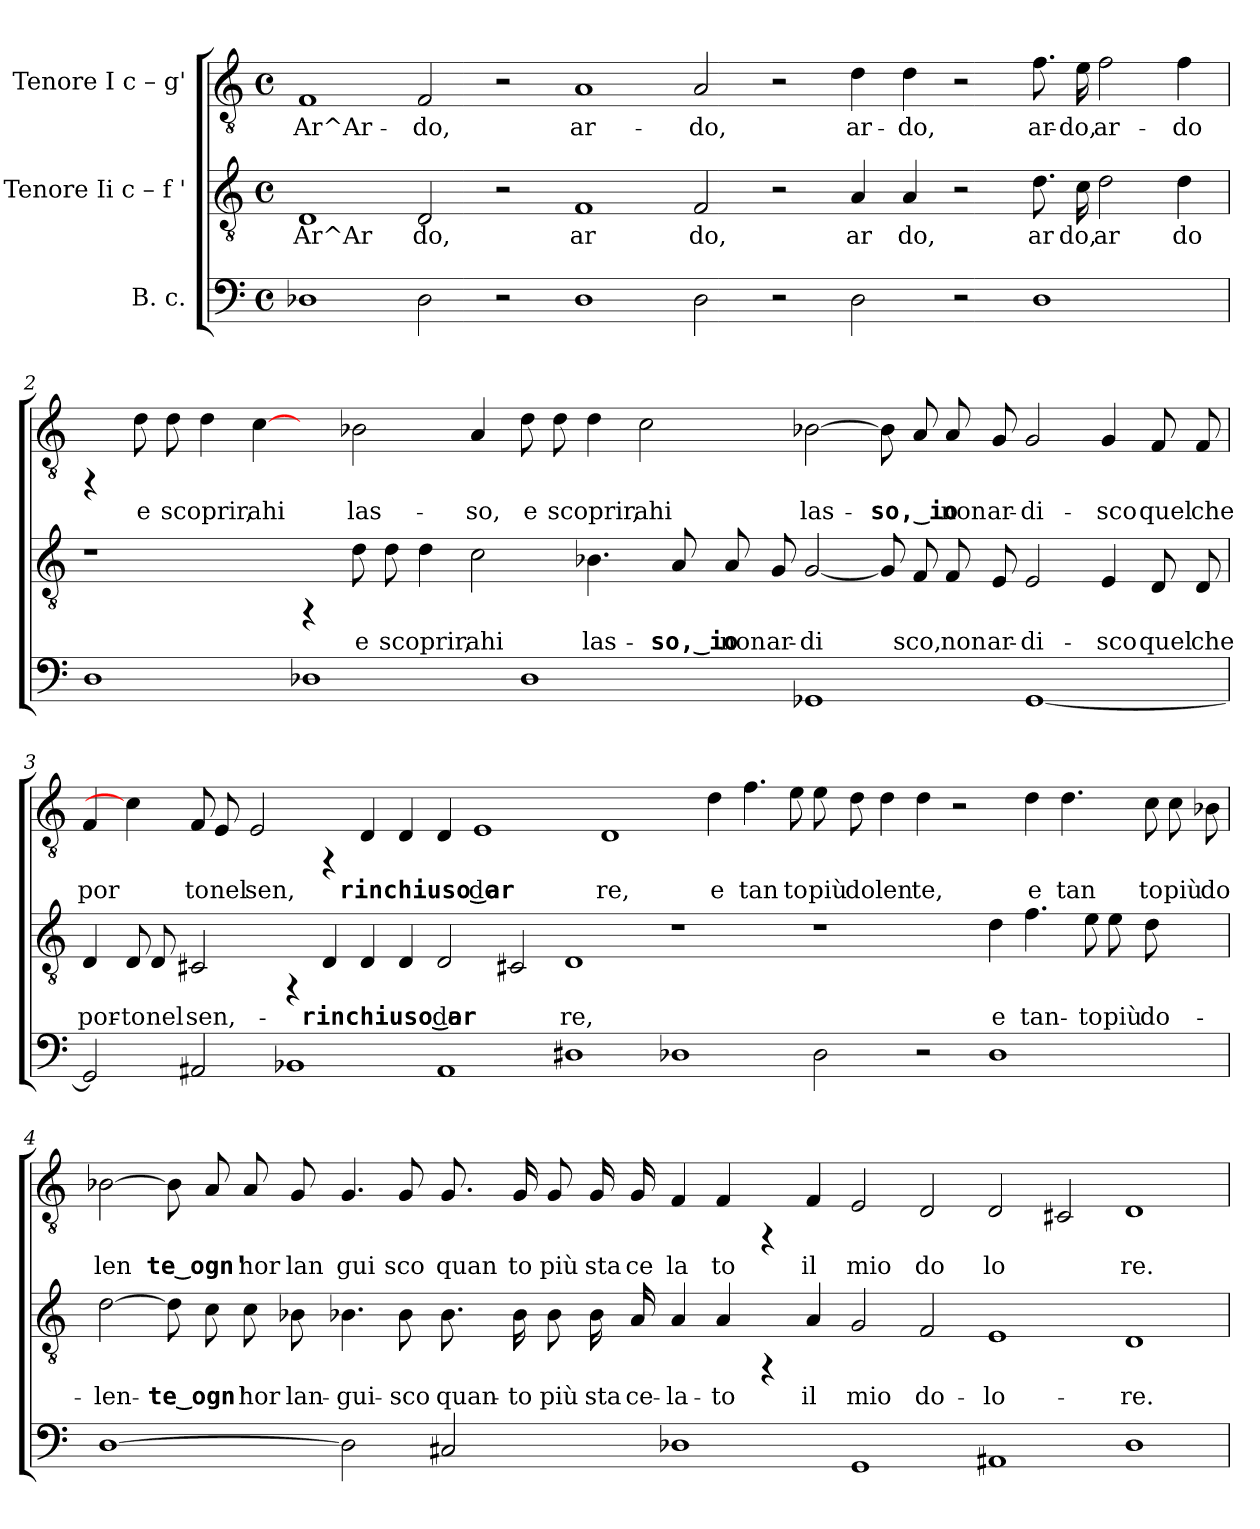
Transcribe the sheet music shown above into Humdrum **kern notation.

**kern	**kern	**text	**kern	**text
*part3	*part2	*part2	*part1	*part1
*staff3	*staff2	*staff2	*staff1	*staff1
*I"B. c.	*I"Tenore Ii  c – f '	*	*I"Tenore I  c – g'	*
!!LO:PB:g=z
*stria5	*stria5	*	*stria5	*
*clefF4	*clefGv2	*	*clefGv2	*
*k[]	*k[]	*	*k[]	*
*C:	*C:	*	*C:	*
*M4/4	*M4/4	*	*M4/4	*
*met(c)	*met(c)	*	*met(c)	*
=1	=1	=1	=1	=1
!	!	!LO:LY:b:rj	!	!LO:LY:b:rj
1D-	1D	Ar^Ar	1F	Ar^Ar-
!	!	!LO:LY:b:rj	!	!LO:LY:b:rj
2D-\	2D/	do,	2F/	-do,
2r	2r	.	2r	.
!	!	!LO:LY:b:rj	!	!LO:LY:b:rj
1D-	1F	ar	1A	ar-
!	!	!LO:LY:b:rj	!	!LO:LY:b:rj
2D-\	2F/	do,	2A/	-do,
2r	2r	.	2r	.
!	!	!LO:LY:b:rj	!	!LO:LY:b:rj
2D-\	4A/	ar	4d\	ar-
!	!	!LO:LY:b:rj	!	!LO:LY:b:rj
.	4A/	do,	4d\	-do,
2r	2r	.	2r	.
!	!	!LO:LY:b:rj	!	!LO:LY:b:rj
1D-	8.d\	ar	8.f\	ar-
!	!	!LO:LY:b:rj	!	!LO:LY:b:rj
.	16c\	do,	16e\	-do,
!	!	!LO:LY:b:rj	!	!LO:LY:b:rj
.	2d\	ar	2f\	ar-
!	!	!LO:LY:b:rj	!	!LO:LY:b:rj
.	4d\	do	4f\	-do
!!LO:LB:g=z
=2	=2	=2	=2	=2
1D	1r	.	4rFF	.
!	!	!	!	!LO:LY:b:rj
.	.	.	8d\	e
!	!	!	!	!LO:LY:b:rj
.	.	.	8d\	scoprir,
!	!	!	!	!LO:LY:b:rj
.	.	.	4d\	.
!	!	!	!	!LO:LY:b:rj
.	.	.	[4c\	ahi
1D-	4rFF	.	4ryy	.
!	!	!LO:LY:b:rj	!	!LO:LY:b:rj
.	8d\	e	2B-X\	las-
!	!	!LO:LY:b:rj	!	!
.	8d\	scoprir,	.	.
!	!	!LO:LY:b:rj	!	!
.	4d\	.	.	.
!	!	!LO:LY:b:rj	!	!LO:LY:b:rj
.	2c\	ahi	4A/	-so,
!	!	!	!	!LO:LY:b:rj
1D-	.	.	8d\	e
!	!	!	!	!LO:LY:b:rj
.	.	.	8d\	scoprir,
!	!	!LO:LY:b:rj	!	!LO:LY:b:rj
.	4.B-X\	las-	4d\	.
!	!	!	!	!LO:LY:b:rj
.	.	.	2c\	ahi
!	!	!LO:LY:b:rj	!	!
.	8A/	-so,‿io	.	.
!	!	!LO:LY:b:rj	!	!
.	8A/	non	.	.
!	!	!LO:LY:b:rj	!	!
.	8G/	ar-	.	.
!	!	!LO:LY:b:rj	!	!LO:LY:b:rj
1GG-	[<2G/	-di-	[>2B-X\	las-
!	!	!LO:LY:b:rj	!	!LO:LY:b:rj
.	8G/]	--	8B-\]	-so,‿io
!	!	!LO:LY:b:rj	!	!LO:LY:b:rj
.	8F/	-sco,	8A/	.
!	!	!LO:LY:b:rj	!	!LO:LY:b:rj
.	8F/	non	8A/	non
!	!	!LO:LY:b:rj	!	!LO:LY:b:rj
.	8E/	ar-	8G/	ar-
!	!	!LO:LY:b:rj	!	!LO:LY:b:rj
[<1GG-	2E/	-di-	2G/	-di-
!	!	!LO:LY:b:rj	!	!LO:LY:b:rj
.	4E/	-sco	4G/	-sco
!	!	!LO:LY:b:rj	!	!LO:LY:b:rj
.	8D/	quel	8F/	quel
!	!	!LO:LY:b:rj	!	!LO:LY:b:rj
.	8D/	che	8F/	che
!!LO:LB:g=z
=3	=3	=3	=3	=3
!	!	!LO:LY:b:rj	!	!LO:LY:b:rj
2GG-/]	4D/	por-	4F/	por
!	!	!LO:LY:b:rj	!	!
.	8D/	-to	4c\]	.
!	!	!LO:LY:b:rj	!	!
.	8D/	nel	.	.
!	!	!LO:LY:b:rj	!	!LO:LY:b:rj
2AA#/	2C#X/	sen,-	8F/	to
!	!	!	!	!LO:LY:b:rj
.	.	.	8E/	nel
!	!	!	!	!LO:LY:b:rj
.	.	.	2E/	sen,
1BB-X	4rFF	.	.	.
!	!	!LO:LY:b:rj	!	!
.	4D/	-rinchiuso‿ar-	4rFF	.
!	!	!LO:LY:b:rj	!	!LO:LY:b:rj
.	4D/	--	4D/	rinchiuso‿ar
!	!	!LO:LY:b:rj	!	!LO:LY:b:rj
.	4D/	--	4D/	.
!	!	!LO:LY:b:rj	!	!LO:LY:b:rj
1AA#	2D/	-do-	4D/	.
!	!	!	!	!LO:LY:b:rj
.	.	.	1E	do
!	!	!LO:LY:b:rj	!	!
.	2C#X/	--	.	.
!	!	!LO:LY:b:rj	!	!
1D#	1D	-re,	.	.
!	!	!	!	!LO:LY:b:rj
.	.	.	1D	re,
1D-	1r	.	.	.
!	!	!	!	!LO:LY:b:rj
.	.	.	4d\	e
!	!	!	!	!LO:LY:b:rj
.	.	.	4.f\	tan
!	!	!	!	!LO:LY:b:rj
.	.	.	8e\	to
!	!	!	!	!LO:LY:b:rj
2D-\	1r	.	8e\	più
!	!	!	!	!LO:LY:b:rj
.	.	.	8d\	do
!	!	!	!	!LO:LY:b:rj
.	.	.	4d\	len
!	!	!	!	!LO:LY:b:rj
2r	.	.	4d\	te,
.	.	.	2r	.
!	!	!LO:LY:b:rj	!	!
1D-	4d\	e	.	.
!	!	!LO:LY:b:rj	!	!LO:LY:b:rj
.	4.f\	tan-	4d\	e
!	!	!	!	!LO:LY:b:rj
.	.	.	4.d\	tan
!	!	!LO:LY:b:rj	!	!
.	8e\	-to	.	.
!	!	!LO:LY:b:rj	!	!
.	8e\	più	.	.
!	!	!LO:LY:b:rj	!	!LO:LY:b:rj
.	8d\	do-	8c\	to
!	!	!	!	!LO:LY:b:rj
4ryy	4ryy	.	8c\	più
!	!	!	!	!LO:LY:b:rj
.	.	.	8B-X\	do
!!LO:LB:g=z
=4	=4	=4	=4	=4
!	!	!LO:LY:b:rj	!	!LO:LY:b:rj
[>1D	[>2d\	-len-	[>2B-X\	len
!	!	!LO:LY:b:rj	!	!LO:LY:b:rj
.	8d\]	-te‿ogn'	8B-\]	te‿ogn'
!	!	!LO:LY:b:rj	!	!LO:LY:b:rj
.	8c\	.	8A/	.
!	!	!LO:LY:b:rj	!	!LO:LY:b:rj
.	8c\	hor	8A/	hor
!	!	!LO:LY:b:rj	!	!LO:LY:b:rj
.	8B-X\	lan-	8G/	lan
!	!	!LO:LY:b:rj	!	!LO:LY:b:rj
2D\]	4.B-X\	-gui-	4.G/	gui
!	!	!LO:LY:b:rj	!	!LO:LY:b:rj
.	8B-\	-sco	8G/	sco
!	!	!LO:LY:b:rj	!	!LO:LY:b:rj
2C#X/	8.B-\	quan-	8.G/	quan
!	!	!LO:LY:b:rj	!	!LO:LY:b:rj
.	16B-\	-to	16G/	to
!	!	!LO:LY:b:rj	!	!LO:LY:b:rj
.	8B-\	più	8G/	più
!	!	!LO:LY:b:rj	!	!LO:LY:b:rj
.	16B-\	sta	16G/	sta
!	!	!LO:LY:b:rj	!	!LO:LY:b:rj
.	16A/	ce-	16G/	ce
!	!	!LO:LY:b:rj	!	!LO:LY:b:rj
1D-	4A/	-la-	4F/	la
!	!	!LO:LY:b:rj	!	!LO:LY:b:rj
.	4A/	-to	4F/	to
.	4rFF	.	4rFF	.
!	!	!LO:LY:b:rj	!	!LO:LY:b:rj
.	4A/	il	4F/	il
!	!	!LO:LY:b:rj	!	!LO:LY:b:rj
1GG	2G/	mio	2E/	mio
!	!	!LO:LY:b:rj	!	!LO:LY:b:rj
.	2F/	do-	2D/	do
!	!	!LO:LY:b:rj	!	!LO:LY:b:rj
1AA#	1E	-lo-	2D/	lo
!	!	!	!	!LO:LY:b:rj
.	.	.	2C#X/	.
!	!	!LO:LY:b:rj	!	!LO:LY:b:rj
1D-	1D	-re.	1D	re.
=	=	=	=	=
*-	*-	*-	*-	*-
